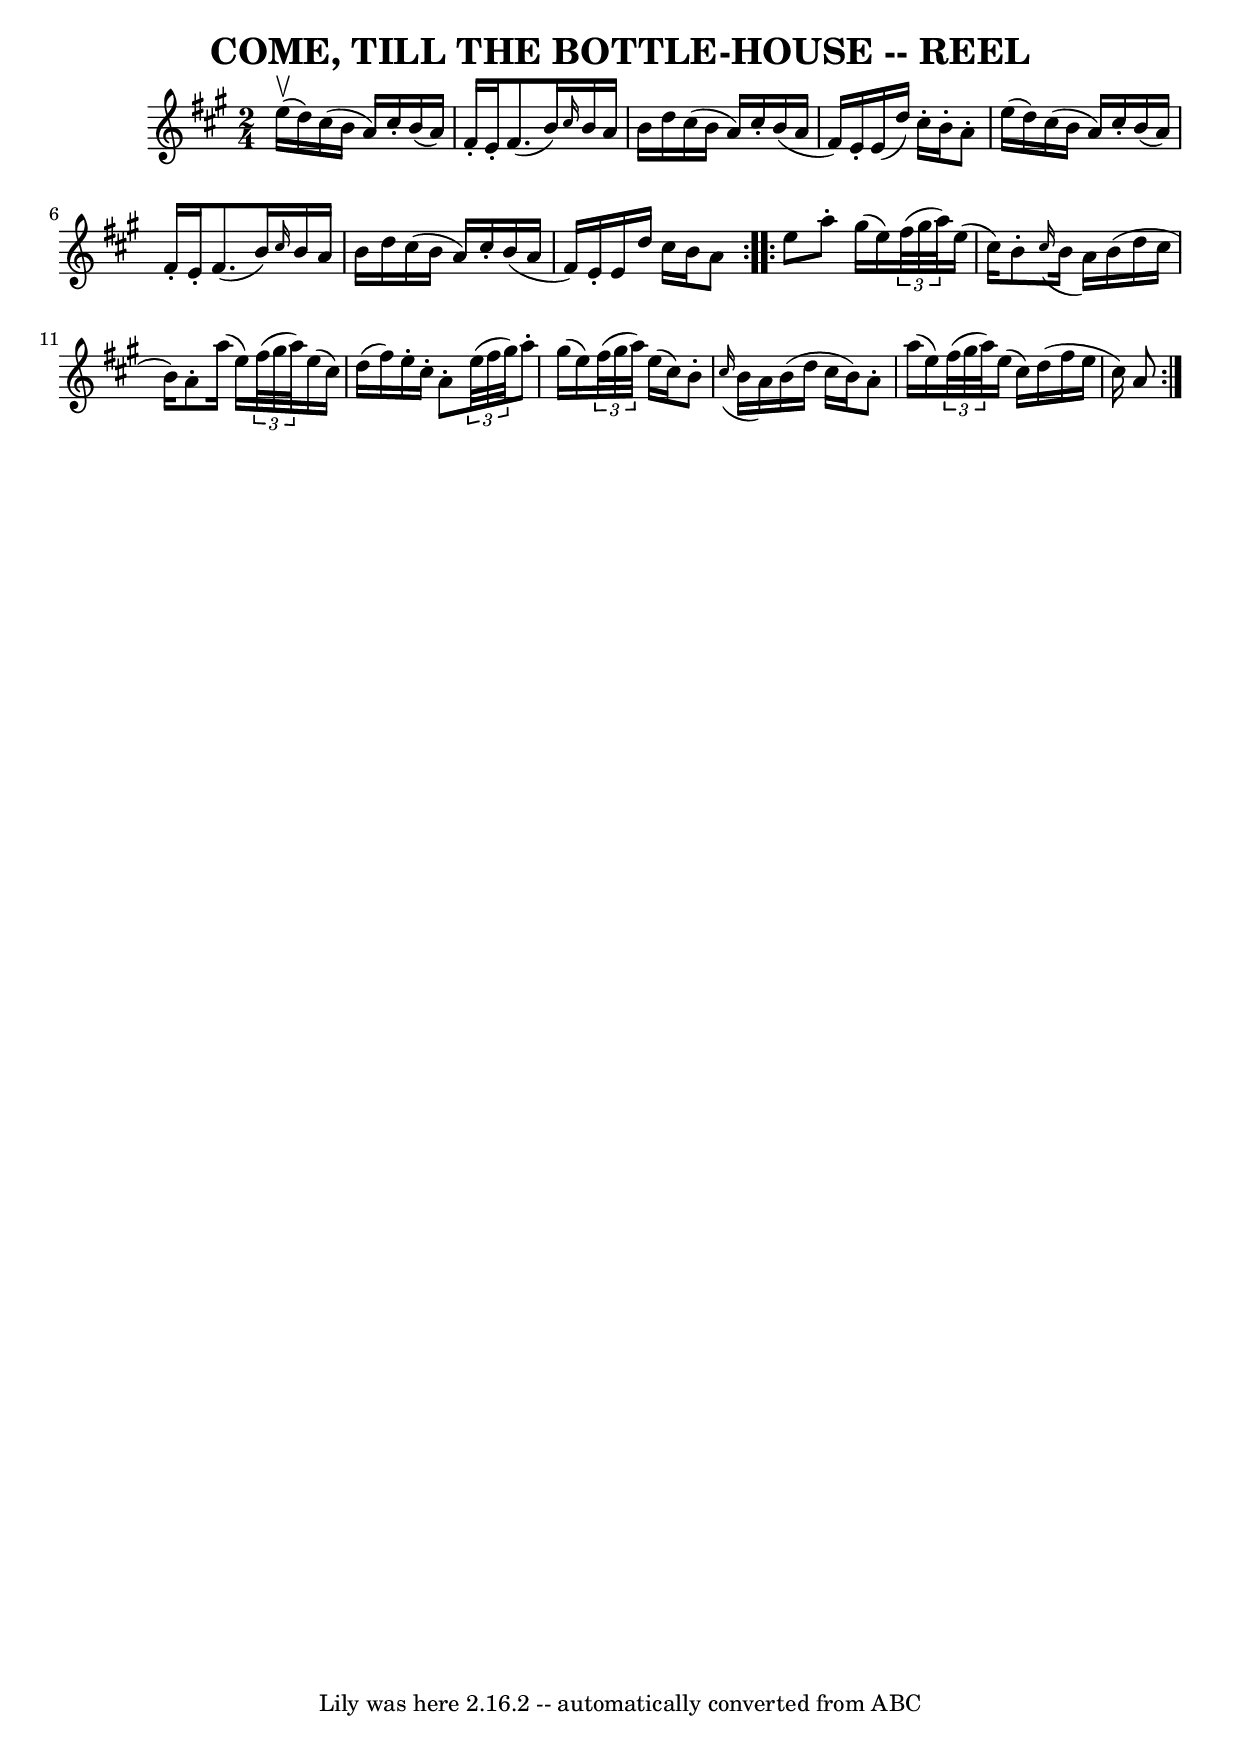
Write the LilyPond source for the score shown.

\version "2.16.2"
\include "Mammoth.ily"
\header {
  %% book = "Ryan's Mammoth Collection of Fiddle Tunes"
  crossRefNumber = "1"
  footnotes = ""
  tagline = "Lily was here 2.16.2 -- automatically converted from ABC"
  title = "COME, TILL THE BOTTLE-HOUSE -- REEL"

}
voicedefault =  {



  \repeat volta 2 {

    \time 2/4 
    \key a \major
    e''16 (^\upbow d''16)   |
    cis''16 (
    b'16 a'16) cis''16 -. b'16 (a'16) fis'16 -. e'16 -.   
    |
    fis'8. (b'16) \grace { cis''16  
			 } b'16 a'16 b'16    
    d''16    |
    cis''16 (b'16 a'16) cis''16 -. b'16 (a'16   
    fis'16) e'16 -.   |
    e'16 (d''16) cis''16 -. b'16 -.   
    a'8 -. e''16 (d''16)   |
    cis''16 (b'16 a'16)   
    cis''16 -. b'16 (a'16) fis'16 -. e'16 -.   |
    fis'8. (
    b'16) \grace { cis''16  
		 } b'16 a'16 b'16 d''16    |
    
    cis''16 (b'16 a'16) cis''16 -. b'16 (a'16 fis'16) e'16 
    -.   |
    e'16 d''16 cis''16 b'16 a'8    
  }     

  \repeat volta 2 {
    e''8    |
    a''8 -. gis''16 (e''16)   
    \times 2/3 { fis''32 (gis''32 a''32) 
	       } e''16 (cis''16)   
    |
    b'8 -.   \grace { cis''16 (
		    } b'16 a'16) b'16 (d''16 
    cis''16 b'16)   |
    a'8 -. a''16 (e''16)   \times 2/3 { 
      fis''32 (gis''32 a''32) 
    } e''16 (cis''16)   |
    d''16 
    (fis''16) e''16 -. cis''16 -. a'8 -.   \times 2/3 { e''32 (
							fis''32 gis''32) 
						      }   |
    a''8 -. gis''16 (e''16)   
    \times 2/3 { fis''32 (gis''32 a''32) 
	       } e''16 (cis''16)   
    |
    b'8 -.   \grace { cis''16 (
		    } b'16 a'16) b'16 (d''16 
    cis''16 b'16)   |
    a'8 -. a''16 (e''16)   \times 2/3 { 
      fis''32 (gis''32 a''32) 
    } e''16 (cis''16)   |
    d''16 
    (fis''16 e''16 cis''16) a'8    
  }   

}

\score{
  <<

    \context Staff="default"
    {
      \voicedefault 
      
    }

  >>
  \layout {
    
  }
  \midi {
  }

}
